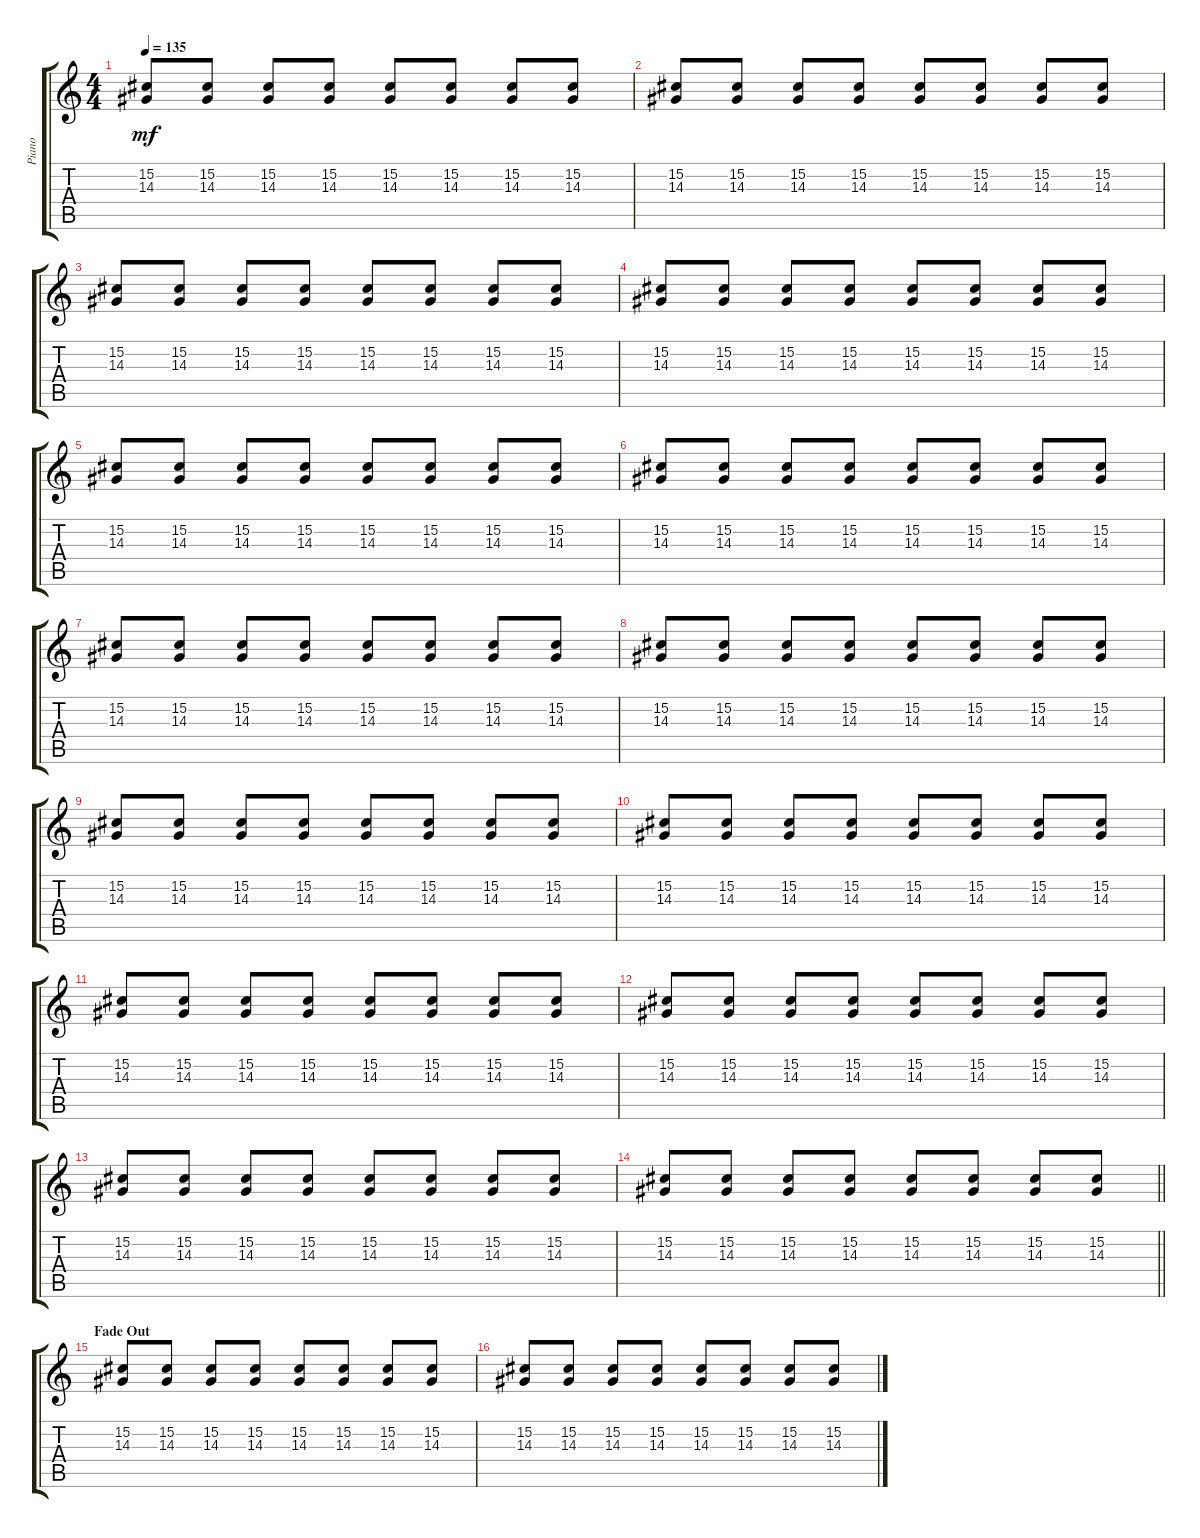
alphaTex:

\track ("Piano" "Piano") {instrument acousticgrandpiano}
\staff {score tabs}
\tuning (Eb4 Bb3 Gb3 Db3 Ab2 Eb2) {hide}
\ts (4 4)
\tempo 135
\clef g2
\ks c
(15.2 14.3).8{dy mf} (15.2 14.3).8 (15.2 14.3).8 (15.2 14.3).8 (15.2 14.3).8 (15.2 14.3).8 (15.2 14.3).8 (15.2 14.3).8 |
(15.2 14.3).8 (15.2 14.3).8 (15.2 14.3).8 (15.2 14.3).8 (15.2 14.3).8 (15.2 14.3).8 (15.2 14.3).8 (15.2 14.3).8 |
(15.2 14.3).8 (15.2 14.3).8 (15.2 14.3).8 (15.2 14.3).8 (15.2 14.3).8 (15.2 14.3).8 (15.2 14.3).8 (15.2 14.3).8 |
(15.2 14.3).8 (15.2 14.3).8 (15.2 14.3).8 (15.2 14.3).8 (15.2 14.3).8 (15.2 14.3).8 (15.2 14.3).8 (15.2 14.3).8 |
(15.2 14.3).8 (15.2 14.3).8 (15.2 14.3).8 (15.2 14.3).8 (15.2 14.3).8 (15.2 14.3).8 (15.2 14.3).8 (15.2 14.3).8 |
(15.2 14.3).8 (15.2 14.3).8 (15.2 14.3).8 (15.2 14.3).8 (15.2 14.3).8 (15.2 14.3).8 (15.2 14.3).8 (15.2 14.3).8 |
(15.2 14.3).8 (15.2 14.3).8 (15.2 14.3).8 (15.2 14.3).8 (15.2 14.3).8 (15.2 14.3).8 (15.2 14.3).8 (15.2 14.3).8 |
(15.2 14.3).8 (15.2 14.3).8 (15.2 14.3).8 (15.2 14.3).8 (15.2 14.3).8 (15.2 14.3).8 (15.2 14.3).8 (15.2 14.3).8 |
(15.2 14.3).8 (15.2 14.3).8 (15.2 14.3).8 (15.2 14.3).8 (15.2 14.3).8 (15.2 14.3).8 (15.2 14.3).8 (15.2 14.3).8 |
(15.2 14.3).8 (15.2 14.3).8 (15.2 14.3).8 (15.2 14.3).8 (15.2 14.3).8 (15.2 14.3).8 (15.2 14.3).8 (15.2 14.3).8 |
(15.2 14.3).8 (15.2 14.3).8 (15.2 14.3).8 (15.2 14.3).8 (15.2 14.3).8 (15.2 14.3).8 (15.2 14.3).8 (15.2 14.3).8 |
(15.2 14.3).8 (15.2 14.3).8 (15.2 14.3).8 (15.2 14.3).8 (15.2 14.3).8 (15.2 14.3).8 (15.2 14.3).8 (15.2 14.3).8 |
(15.2 14.3).8 (15.2 14.3).8 (15.2 14.3).8 (15.2 14.3).8 (15.2 14.3).8 (15.2 14.3).8 (15.2 14.3).8 (15.2 14.3).8 |
\barLineRight lightlight
(15.2 14.3).8 (15.2 14.3).8 (15.2 14.3).8 (15.2 14.3).8 (15.2 14.3).8 (15.2 14.3).8 (15.2 14.3).8 (15.2 14.3).8 |
\section ("" "Fade Out")
(15.2 14.3).8 (15.2 14.3).8 (15.2 14.3).8 (15.2 14.3).8 (15.2 14.3).8 (15.2 14.3).8 (15.2 14.3).8 (15.2 14.3).8 |
(15.2 14.3).8 (15.2 14.3).8 (15.2 14.3).8 (15.2 14.3).8 (15.2 14.3).8 (15.2 14.3).8 (15.2 14.3).8 (15.2 14.3).8
